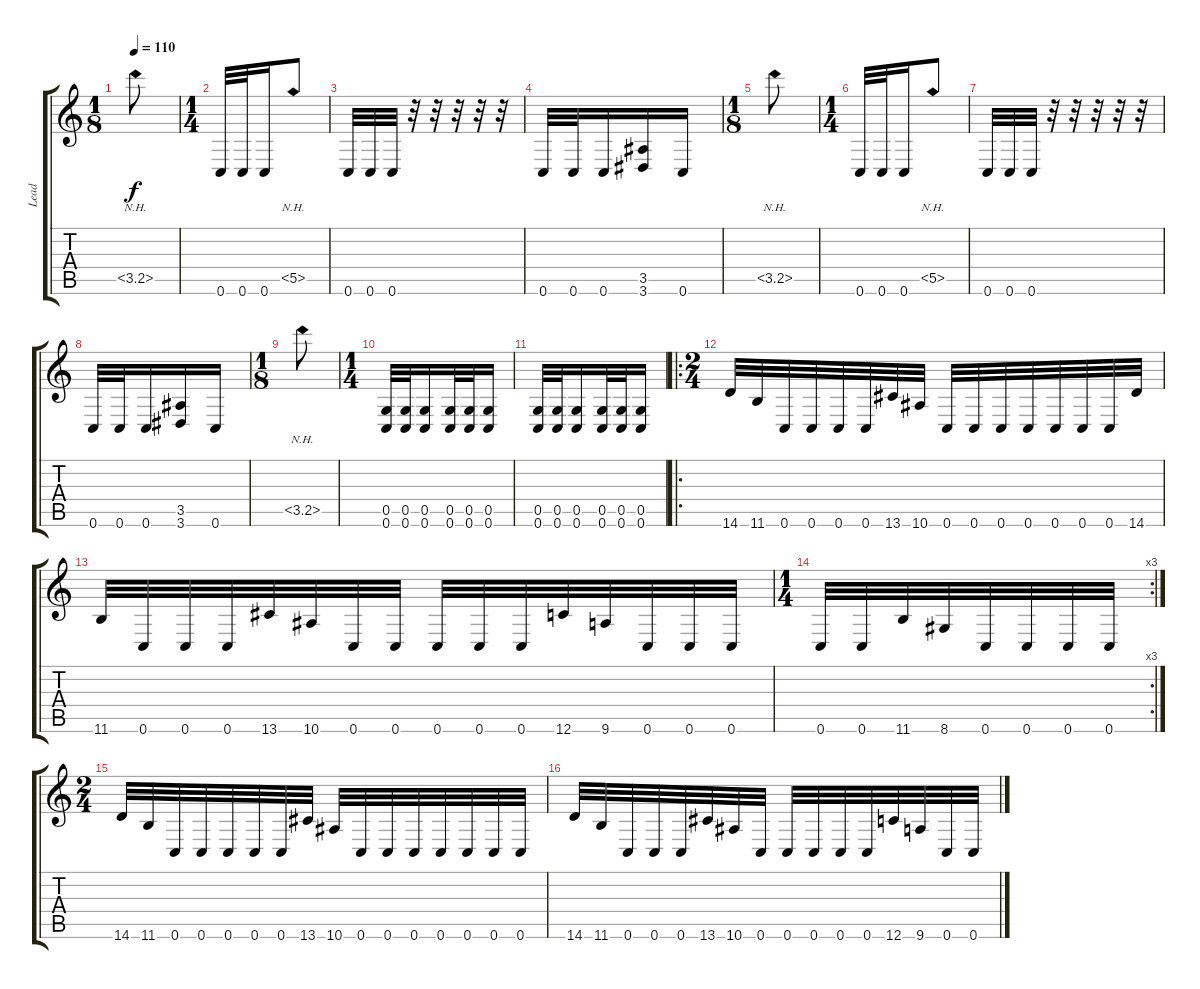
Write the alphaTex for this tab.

\track ("Lead" "Lead") {instrument distortionguitar}
\staff {score tabs}
\tuning (D4 A3 F3 C3 G2 C2) {hide}
\ts (1 8)
\tempo 110
\clef g2
\ks c
3.5{nh}.8{dy f} |
\ts (1 4)
0.6.32 0.6.32 0.6.16 5.5{nh}.8 |
0.6.32 0.6.32 0.6.32 r.32 r.32 r.32 r.32 r.32 |
0.6.32 0.6.32 0.6.16 (3.5 3.6).16 0.6.16 |
\ts (1 8)
3.5{nh}.8 |
\ts (1 4)
0.6.32 0.6.32 0.6.16 5.5{nh}.8 |
0.6.32 0.6.32 0.6.32 r.32 r.32 r.32 r.32 r.32 |
0.6.32 0.6.32 0.6.16 (3.5 3.6).16 0.6.16 |
\ts (1 8)
3.5{nh}.8 |
\ts (1 4)
(0.5 0.6).32 (0.5 0.6).32 (0.5 0.6).16 (0.5 0.6).32 (0.5 0.6).32 (0.5 0.6).16 |
(0.5 0.6).32 (0.5 0.6).32 (0.5 0.6).16 (0.5 0.6).32 (0.5 0.6).32 (0.5 0.6).16 |
\ro
\ts (2 4)
14.6.32 11.6.32 0.6.32 0.6.32 0.6.32 0.6.32 13.6.32 10.6.32 0.6.32 0.6.32 0.6.32 0.6.32 0.6.32 0.6.32 0.6.32 14.6.32 |
11.6.32 0.6.32 0.6.32 0.6.32 13.6.32 10.6.32 0.6.32 0.6.32 0.6.32 0.6.32 0.6.32 12.6.32 9.6.32 0.6.32 0.6.32 0.6.32 |
\rc 3
\ts (1 4)
0.6.32 0.6.32 11.6.32 8.6.32 0.6.32 0.6.32 0.6.32 0.6.32 |
\ts (2 4)
14.6.32 11.6.32 0.6.32 0.6.32 0.6.32 0.6.32 0.6.32 13.6.32 10.6.32 0.6.32 0.6.32 0.6.32 0.6.32 0.6.32 0.6.32 0.6.32 |
14.6.32 11.6.32 0.6.32 0.6.32 0.6.32 13.6.32 10.6.32 0.6.32 0.6.32 0.6.32 0.6.32 0.6.32 12.6.32 9.6.32 0.6.32 0.6.32
